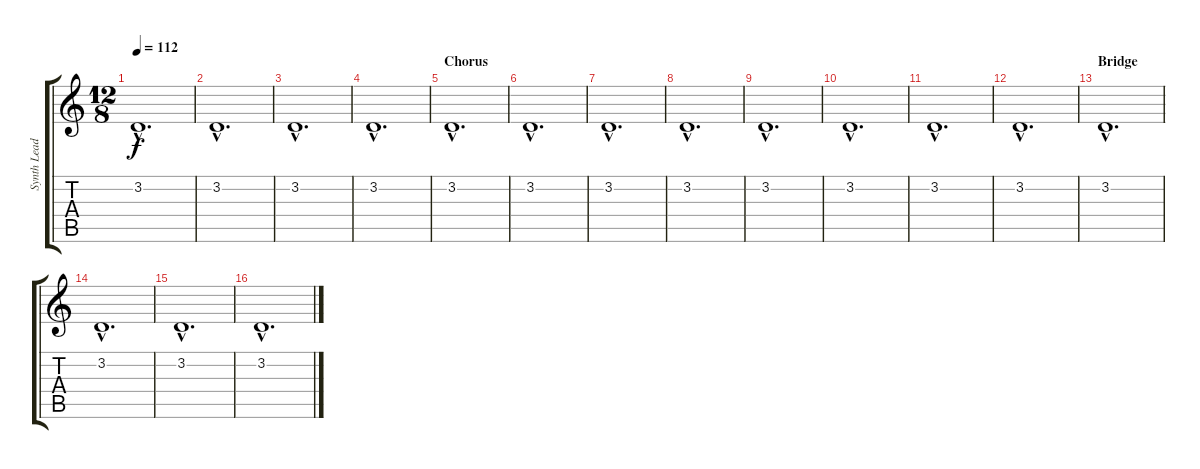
\track ("Synth Lead" "Synth Lead") {instrument fx1rain}
\staff {score tabs}
\tuning (E4 B3 G3 D3 A2 E2) {hide}
\ts (12 8)
\tempo 112
\clef g2
\ks c
3.2{hac}.1{d dy f} |
3.2{hac}.1{d} |
3.2{hac}.1{d} |
3.2{hac}.1{d} |
\section ("" "Chorus")
3.2{hac}.1{d} |
3.2{hac}.1{d} |
3.2{hac}.1{d} |
3.2{hac}.1{d} |
3.2{hac}.1{d} |
3.2{hac}.1{d} |
3.2{hac}.1{d} |
3.2{hac}.1{d} |
\section ("" "Bridge")
3.2{hac}.1{d} |
3.2{hac}.1{d} |
3.2{hac}.1{d} |
3.2{hac}.1{d}
